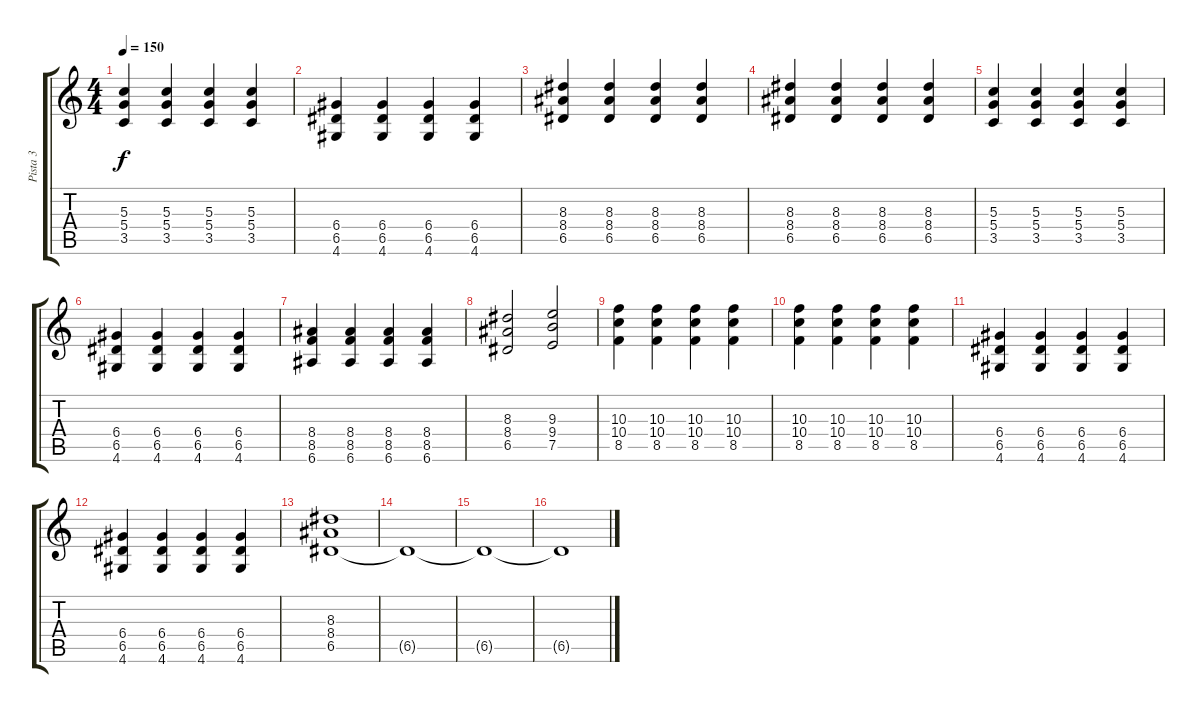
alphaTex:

\track ("Pista 3" "Pista 3") {instrument distortionguitar}
\staff {score tabs}
\tuning (E4 B3 G3 D3 A2 E2) {hide}
\ts (4 4)
\tempo 150
\clef g2
\ks c
(5.3 5.4 3.5).4{dy f} (5.3 5.4 3.5).4 (5.3 5.4 3.5).4 (5.3 5.4 3.5).4 |
(6.4 6.5 4.6).4 (6.4 6.5 4.6).4 (6.4 6.5 4.6).4 (6.4 6.5 4.6).4 |
(8.3 8.4 6.5).4 (8.3 8.4 6.5).4 (8.3 8.4 6.5).4 (8.3 8.4 6.5).4 |
(8.3 8.4 6.5).4 (8.3 8.4 6.5).4 (8.3 8.4 6.5).4 (8.3 8.4 6.5).4 |
(5.3 5.4 3.5).4 (5.3 5.4 3.5).4 (5.3 5.4 3.5).4 (5.3 5.4 3.5).4 |
(6.4 6.5 4.6).4 (6.4 6.5 4.6).4 (6.4 6.5 4.6).4 (6.4 6.5 4.6).4 |
(8.4 8.5 6.6).4 (8.4 8.5 6.6).4 (8.4 8.5 6.6).4 (8.4 8.5 6.6).4 |
(8.3 8.4 6.5).2 (9.3 9.4 7.5).2 |
(10.3 10.4 8.5).4 (10.3 10.4 8.5).4 (10.3 10.4 8.5).4 (10.3 10.4 8.5).4 |
(10.3 10.4 8.5).4 (10.3 10.4 8.5).4 (10.3 10.4 8.5).4 (10.3 10.4 8.5).4 |
(6.4 6.5 4.6).4 (6.4 6.5 4.6).4 (6.4 6.5 4.6).4 (6.4 6.5 4.6).4 |
(6.4 6.5 4.6).4 (6.4 6.5 4.6).4 (6.4 6.5 4.6).4 (6.4 6.5 4.6).4 |
(8.3 8.4 6.5).1{volume 1} |
6.5{t}.1 |
6.5{t}.1 |
6.5{t}.1
